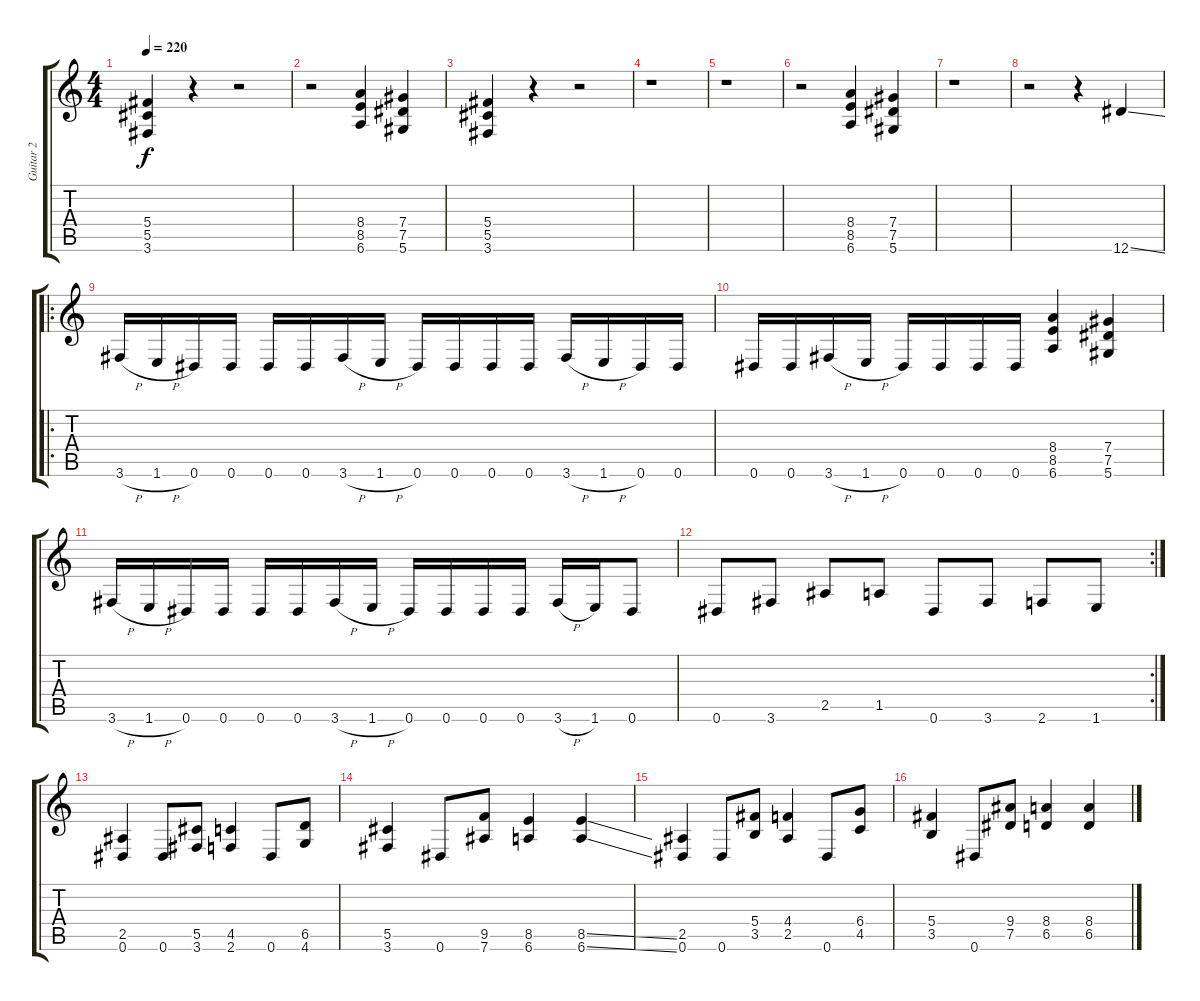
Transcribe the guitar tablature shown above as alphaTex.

\track ("Guitar 2" "Guitar 2") {instrument distortionguitar}
\staff {score tabs}
\tuning (Eb4 Bb3 Gb3 Db3 Ab2 Eb2) {hide}
\ts (4 4)
\tempo 220
\clef g2
\ks c
(5.4 5.5 3.6).4{dy f instrument distortionguitar} r.4 r.2 |
r.2 (8.4 8.5 6.6).4 (7.4 7.5 5.6).4 |
(5.4 5.5 3.6).4 r.4 r.2 |
r.1 |
r.1 |
r.2 (8.4 8.5 6.6).4 (7.4 7.5 5.6).4 |
r.1 |
r.2 r.4 12.6{ss}.4 |
\ro
3.6{h}.16 1.6{h}.16 0.6.16 0.6.16 0.6.16 0.6.16 3.6{h}.16 1.6{h}.16 0.6.16 0.6.16 0.6.16 0.6.16 3.6{h}.16 1.6{h}.16 0.6.16 0.6.16 |
0.6.16 0.6.16 3.6{h}.16 1.6{h}.16 0.6.16 0.6.16 0.6.16 0.6.16 (8.4 8.5 6.6).4 (7.4 7.5 5.6).4 |
3.6{h}.16 1.6{h}.16 0.6.16 0.6.16 0.6.16 0.6.16 3.6{h}.16 1.6{h}.16 0.6.16 0.6.16 0.6.16 0.6.16 3.6{h}.16 1.6.16 0.6.8 |
\rc 2
0.6.8 3.6.8 2.5.8 1.5.8 0.6.8 3.6.8 2.6.8 1.6.8 |
(2.5 0.6).4 0.6.8 (5.5 3.6).8 (4.5 2.6).4 0.6.8 (6.5 4.6).8 |
(5.5 3.6).4 0.6.8 (9.5 7.6).8 (8.5 6.6).4 (8.5{ss} 6.6{ss}).4 |
(2.5 0.6).4 0.6.8 (5.4 3.5).8 (4.4 2.5).4 0.6.8 (6.4 4.5).8 |
(5.4 3.5).4 0.6.8 (9.4 7.5).8 (8.4 6.5).4 (8.4 6.5{ss}).4
